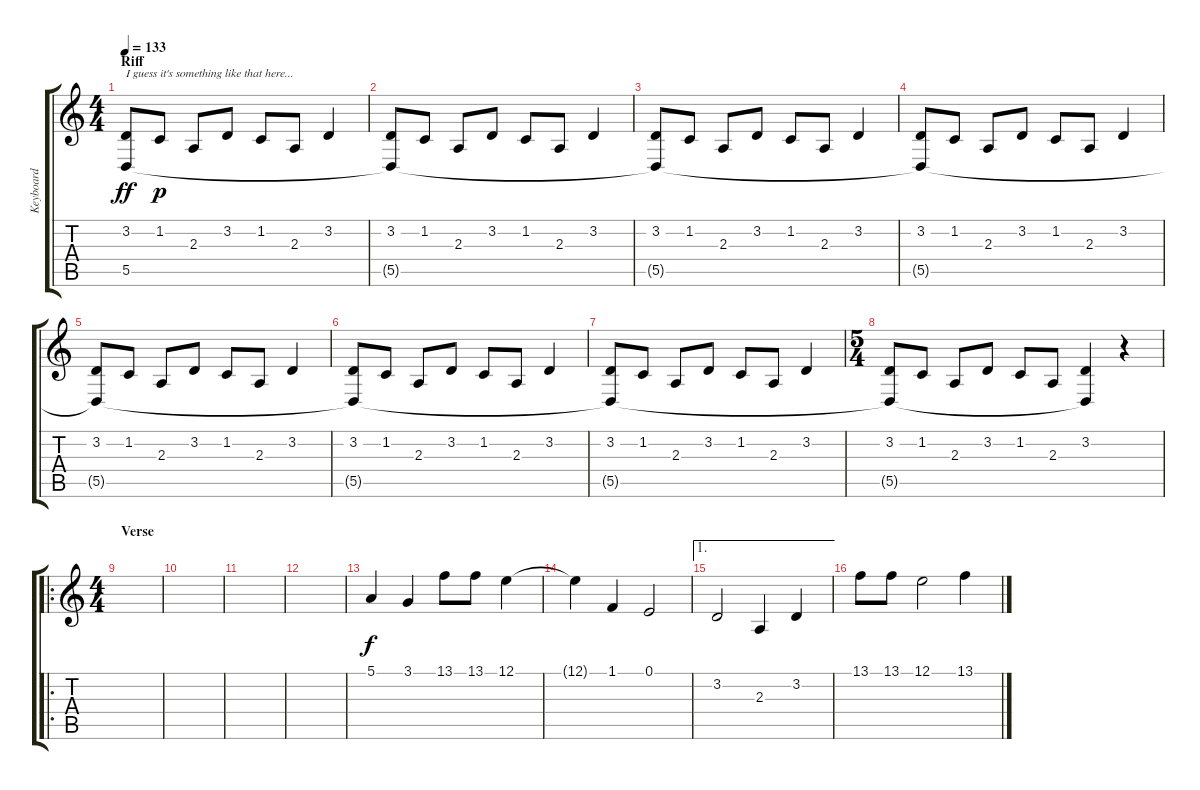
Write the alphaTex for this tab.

\track ("Keyboard" "Keyboard") {instrument pad7halo}
\staff {score tabs}
\tuning (E4 B3 G3 D3 A2 E2) {hide}
\ts (4 4)
\section ("" "Riff")
\tempo 133
\clef g2
\ks c
(3.2 5.5).8{txt "I guess it's something like that here..." dy ff} 1.2.8{dy p} 2.3.8 3.2.8 1.2.8 2.3.8 3.2.4 |
(3.2 5.5{t}).8 1.2.8 2.3.8 3.2.8 1.2.8 2.3.8 3.2.4 |
(3.2 5.5{t}).8 1.2.8 2.3.8 3.2.8 1.2.8 2.3.8 3.2.4 |
(3.2 5.5{t}).8 1.2.8 2.3.8 3.2.8 1.2.8 2.3.8 3.2.4 |
(3.2 5.5{t}).8 1.2.8 2.3.8 3.2.8 1.2.8 2.3.8 3.2.4 |
(3.2 5.5{t}).8 1.2.8 2.3.8 3.2.8 1.2.8 2.3.8 3.2.4 |
(3.2 5.5{t}).8 1.2.8 2.3.8 3.2.8 1.2.8 2.3.8 3.2.4 |
\ts (5 4)
(3.2 5.5{t}).8 1.2.8 2.3.8 3.2.8 1.2.8 2.3.8 (3.2 5.5{t}).4 r.4 |
\ro
\ts (4 4)
\section ("" "Verse")
|
|
|
|
5.1.4{dy f instrument stringensemble1} 3.1.4 13.1.8 13.1.8 12.1.4 |
12.1{t}.4 1.1.4 0.1.2 |
\ae 1
3.2.2 2.3.4 3.2.4 |
13.1.8 13.1.8 12.1.2 13.1.4
